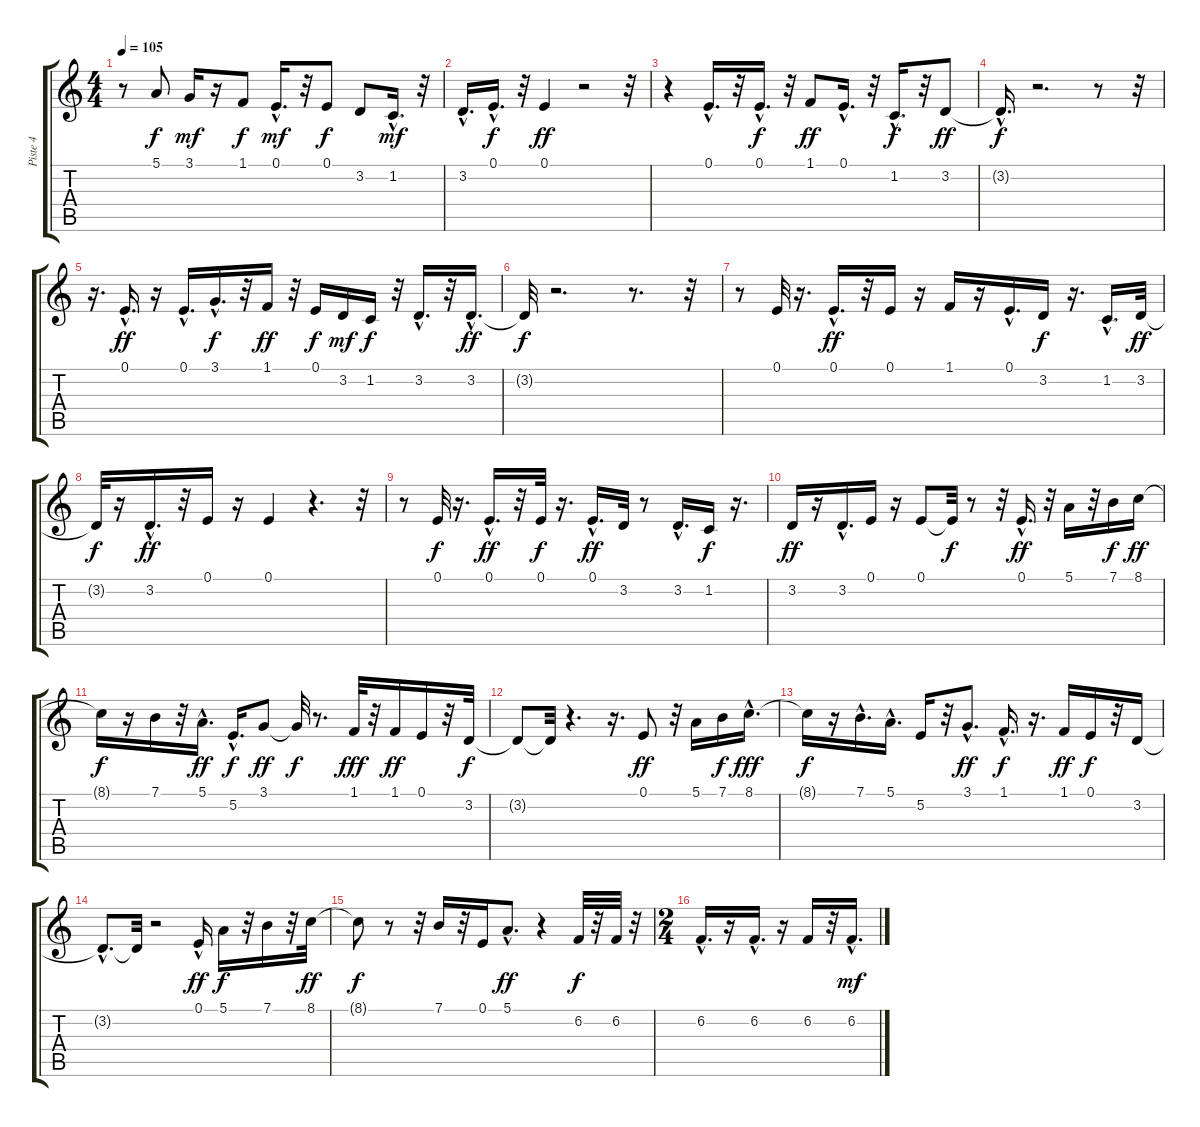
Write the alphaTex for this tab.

\track ("Piste 4" "Piste 4") {instrument lead6voice}
\staff {score tabs}
\tuning (E4 B3 G3 D3 A2 E2) {hide}
\ts (4 4)
\tempo 105
\clef g2
\ks c
r.8{dy ff} 5.1.8{dy f} 3.1.16{dy mf} r.16 1.1.8{dy f} 0.1{hac}.16{d dy mf} r.32 0.1.8{dy f} 3.2.8 1.2{hac}.16{d dy mf} r.32 |
3.2{hac}.16{d} 0.1{hac}.16{d dy f} r.32 0.1.4{dy ff} r.2 r.32 |
r.4 0.1{hac}.16{d} r.32 0.1{hac}.16{d dy f} r.32 1.1.8{dy ff} 0.1{hac}.16{d} r.32 1.2{hac}.16{d dy f} r.32 3.2.8{dy ff} |
3.2{hac t}.16{d dy f} r.2{d} r.8 r.32 |
r.16{d} 0.1{hac}.16{d dy ff} r.16 0.1{hac}.16{d} 3.1{hac}.16{d dy f} r.32 1.1.16{dy ff} r.32 0.1.16{dy f} 3.2.16{dy mf} 1.2.16{dy f} r.32 3.2{hac}.16{d} r.32 3.2{hac}.16{d dy ff} |
3.2{t}.32{dy f} r.2{d} r.8{d} r.32 |
r.8 0.1.32 r.16{d} 0.1{hac}.16{d dy ff} r.32 0.1.16 r.16 1.1.16 r.16 0.1{hac}.16{d} 3.2.16{dy f} r.16{d} 1.2{hac}.16{d} 3.2.32{dy ff} |
3.2{t}.32{dy f} r.16 3.2{hac}.16{d dy ff} r.32 0.1.16 r.16 0.1.4 r.4{d} r.32 |
r.8 0.1.32{dy f} r.16{d} 0.1{hac}.16{d dy ff} r.32 0.1.32{dy f} r.16{d} 0.1{hac}.16{d dy ff} 3.2.32 r.8 3.2{hac}.16{d} 1.2.16{dy f} r.16{d} |
3.2.16{dy ff} r.16 3.2{hac}.16{d} 0.1.16 r.16 0.1.8 0.1{t}.32{dy f} r.8 r.32 0.1{hac}.16{d dy ff} r.32 5.1.16 r.32 7.1.16{dy f} 8.1.16{dy ff} |
8.1{t}.16{dy f} r.16 7.1.16 r.32 5.1{hac}.16{d dy ff} 5.2{hac}.16{d dy f} 3.1.8{dy ff} 3.1{t}.32{dy f} r.8{d} 1.1.32{dy fff} r.32 1.1.16{dy ff} 0.1.16 r.32 3.2.32{dy f} |
3.2{t}.8 3.2{t}.32 r.4{d} r.16{d} 0.1.8{dy ff} r.32 5.1.16 7.1.16{dy f} 8.1{hac}.16{d dy fff} |
8.1{t}.16{dy f} r.16 7.1{hac}.16{d} 5.1{hac}.16{d} 5.2.16 r.32 3.1{hac}.8{d dy ff} 1.1{hac}.16{d dy f} r.16{d} 1.1.16{dy ff} 0.1.16{dy f} r.32 3.2.16 |
3.2{hac t}.8{d} 3.2{t}.32 r.2 0.1{hac}.16{dy ff} 5.1.16{dy f} r.32 7.1.16 r.32 8.1.32{dy ff} |
8.1{t}.8{dy f} r.8 r.32 7.1.16 r.32 0.1.16 5.1{hac}.8{d dy ff} r.4 6.2.32{dy f} r.32 6.2.32 r.32 |
\ts (2 4)
6.2{hac}.16{d} r.16 6.2{hac}.16{d} r.16 6.2.16 r.32 6.2{hac}.16{d dy mf}
